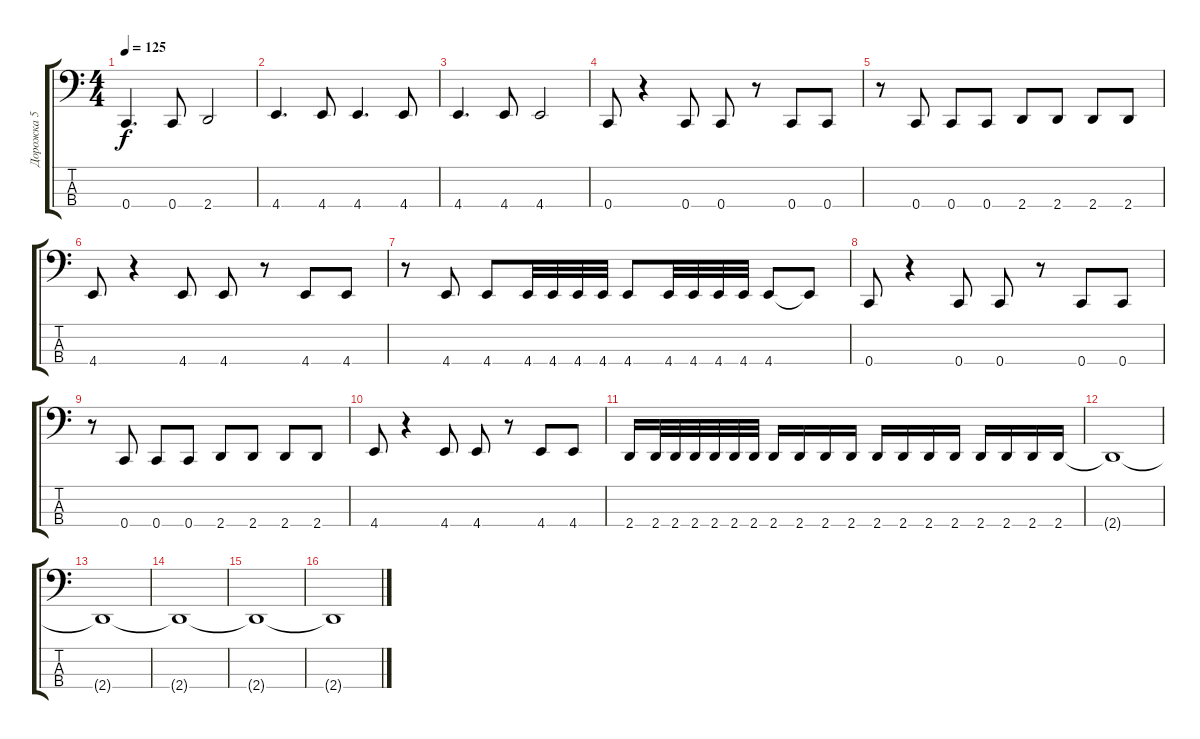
\track ("Дорожка 5" "Дорожка 5") {instrument electricbassfinger}
\staff {score tabs}
\tuning (F2 C2 G1 C1) {hide}
\ts (4 4)
\tempo 125
\clef f4
\ks c
0.4.4{d dy f} 0.4.8 2.4.2 |
4.4.4{d} 4.4.8 4.4.4{d} 4.4.8 |
4.4.4{d} 4.4.8 4.4.2 |
0.4.8 r.4 0.4.8 0.4.8 r.8 0.4.8 0.4.8 |
r.8 0.4.8 0.4.8 0.4.8 2.4.8 2.4.8 2.4.8 2.4.8 |
4.4.8 r.4 4.4.8 4.4.8 r.8 4.4.8 4.4.8 |
r.8 4.4.8 4.4.8 4.4.32 4.4.32 4.4.32 4.4.32 4.4.8 4.4.32 4.4.32 4.4.32 4.4.32 4.4.8 4.4{t}.8 |
0.4.8 r.4 0.4.8 0.4.8 r.8 0.4.8 0.4.8 |
r.8 0.4.8 0.4.8 0.4.8 2.4.8 2.4.8 2.4.8 2.4.8 |
4.4.8 r.4 4.4.8 4.4.8 r.8 4.4.8 4.4.8 |
2.4.16 2.4.32 2.4.32 2.4.32 2.4.32 2.4.32 2.4.32 2.4.16 2.4.16 2.4.16 2.4.16 2.4.16 2.4.16 2.4.16 2.4.16 2.4.16 2.4.16 2.4.16 2.4.16 |
2.4{t}.1 |
2.4{t}.1 |
2.4{t}.1 |
2.4{t}.1 |
2.4{t}.1
